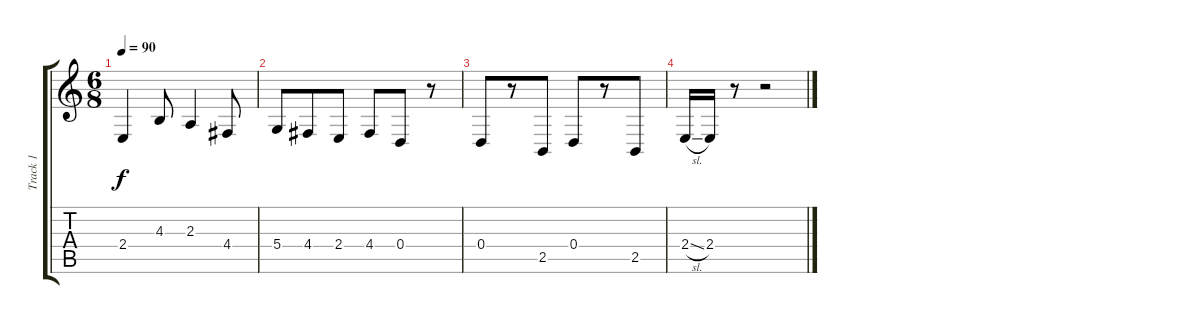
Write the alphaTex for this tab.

\track ("Track 1" "Track 1") {instrument tenorsax}
\staff {score tabs}
\tuning (E4 B3 G3 D3 A2 E2) {hide}
\ts (6 8)
\tempo 90
\clef g2
\ks c
2.4.4{dy f} 4.3.8 2.3.4 4.4.8 |
5.4.8 4.4.8 2.4.8 4.4.8 0.4.8 r.8 |
0.4.8 r.8 2.5.8 0.4.8 r.8 2.5.8 |
2.4{sl}.16 2.4.16 r.8 r.2
